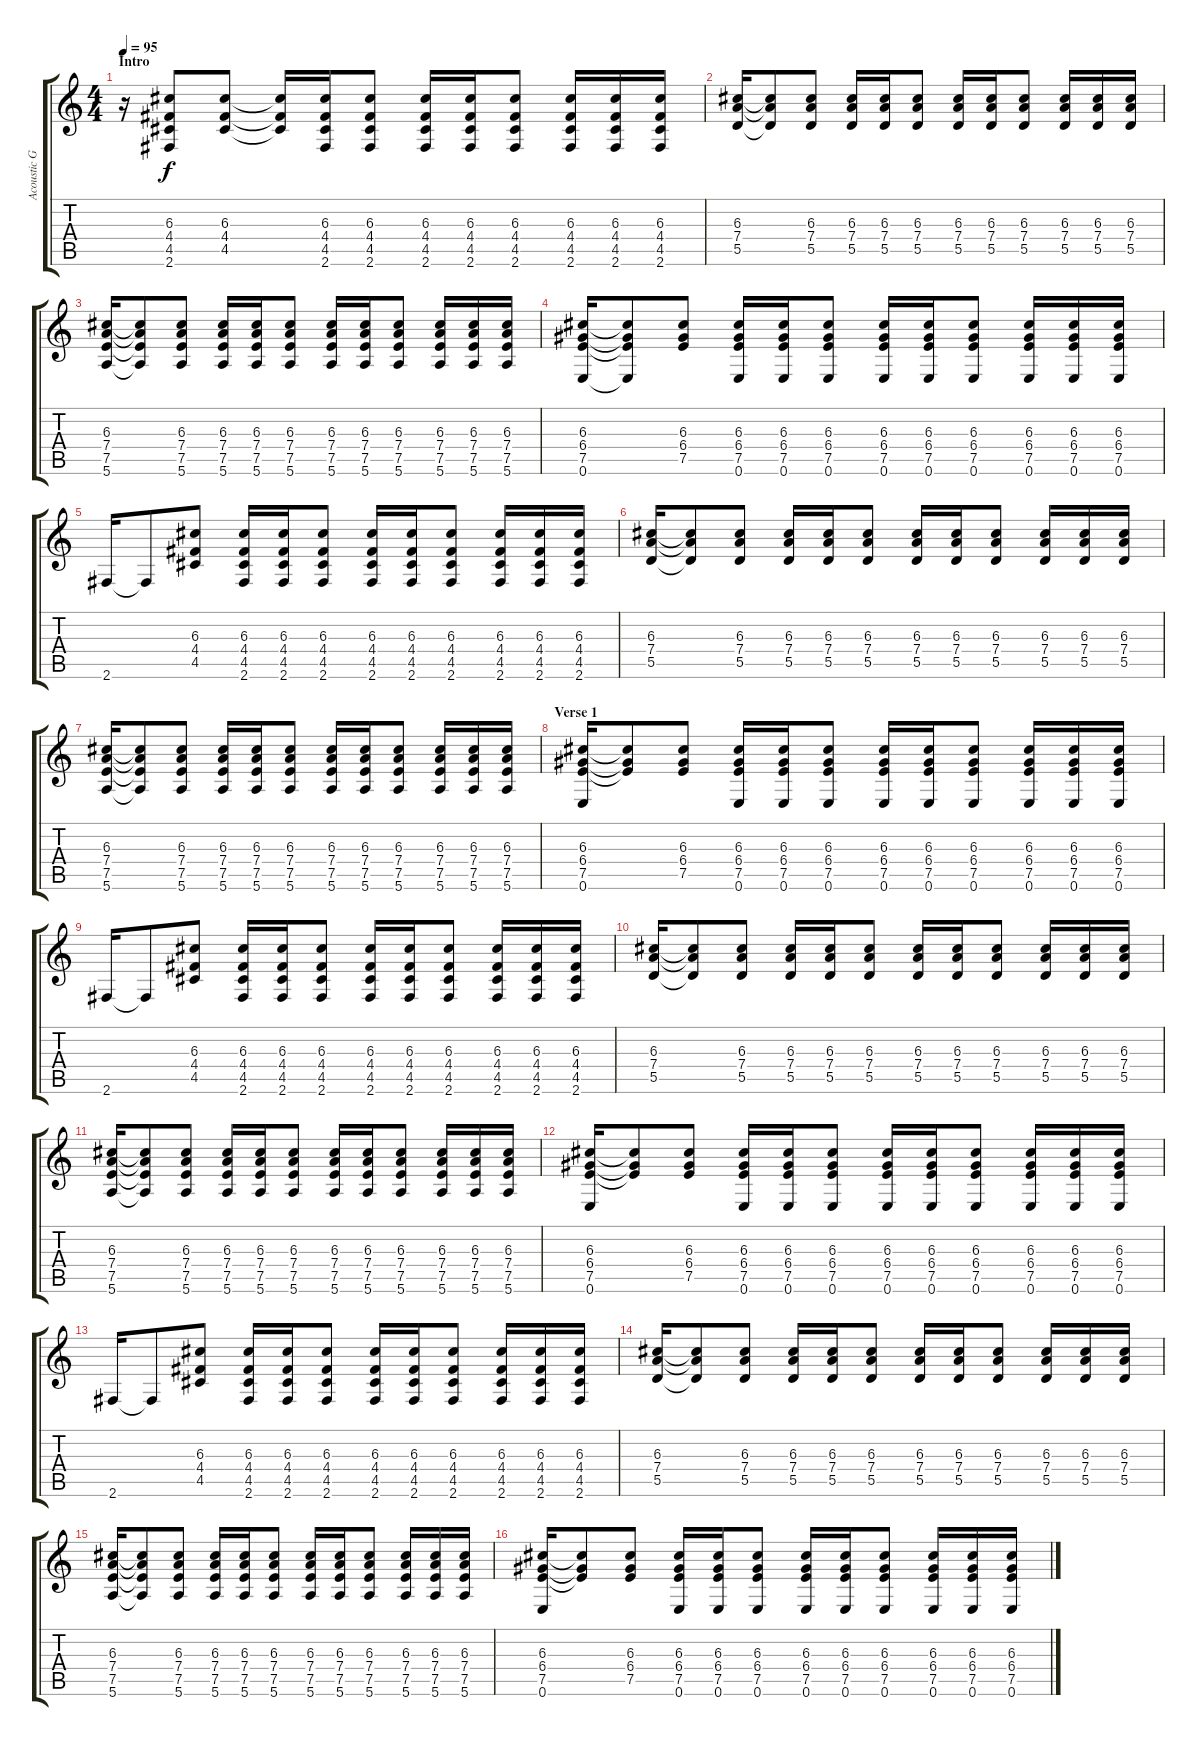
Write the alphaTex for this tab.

\track ("Acoustic Guitar" "Acoustic G") {instrument acousticguitarsteel}
\staff {score tabs}
\tuning (E4 B3 G3 D3 A2 E2) {hide}
\ts (4 4)
\section ("" "Intro")
\tempo 95
\clef g2
\ks c
r.16{dy f instrument acousticguitarsteel} (6.3 4.4 4.5 2.6).8 (6.3 4.4 4.5).8 (6.3{t} 4.4{t} 4.5{t}).16 (6.3 4.4 4.5 2.6).16 (6.3 4.4 4.5 2.6).8 (6.3 4.4 4.5 2.6).16 (6.3 4.4 4.5 2.6).16 (6.3 4.4 4.5 2.6).8 (6.3 4.4 4.5 2.6).16 (6.3 4.4 4.5 2.6).16 (6.3 4.4 4.5 2.6).16 |
(6.3 7.4 5.5).16 (6.3{t} 7.4{t} 5.5{t}).8 (6.3 7.4 5.5).8 (6.3 7.4 5.5).16 (6.3 7.4 5.5).16 (6.3 7.4 5.5).8 (6.3 7.4 5.5).16 (6.3 7.4 5.5).16 (6.3 7.4 5.5).8 (6.3 7.4 5.5).16 (6.3 7.4 5.5).16 (6.3 7.4 5.5).16 |
(6.3 7.4 7.5 5.6).16 (6.3{t} 7.4{t} 7.5{t} 5.6{t}).8 (6.3 7.4 7.5 5.6).8 (6.3 7.4 7.5 5.6).16 (6.3 7.4 7.5 5.6).16 (6.3 7.4 7.5 5.6).8 (6.3 7.4 7.5 5.6).16 (6.3 7.4 7.5 5.6).16 (6.3 7.4 7.5 5.6).8 (6.3 7.4 7.5 5.6).16 (6.3 7.4 7.5 5.6).16 (6.3 7.4 7.5 5.6).16 |
(6.3 6.4 7.5 0.6).16 (6.3{t} 6.4{t} 7.5{t} 0.6{t}).8 (6.3 6.4 7.5).8 (6.3 6.4 7.5 0.6).16 (6.3 6.4 7.5 0.6).16 (6.3 6.4 7.5 0.6).8 (6.3 6.4 7.5 0.6).16 (6.3 6.4 7.5 0.6).16 (6.3 6.4 7.5 0.6).8 (6.3 6.4 7.5 0.6).16 (6.3 6.4 7.5 0.6).16 (6.3 6.4 7.5 0.6).16 |
2.6.16 2.6{t}.8 (6.3 4.4 4.5).8 (6.3 4.4 4.5 2.6).16 (6.3 4.4 4.5 2.6).16 (6.3 4.4 4.5 2.6).8 (6.3 4.4 4.5 2.6).16 (6.3 4.4 4.5 2.6).16 (6.3 4.4 4.5 2.6).8 (6.3 4.4 4.5 2.6).16 (6.3 4.4 4.5 2.6).16 (6.3 4.4 4.5 2.6).16 |
(6.3 7.4 5.5).16 (6.3{t} 7.4{t} 5.5{t}).8 (6.3 7.4 5.5).8 (6.3 7.4 5.5).16 (6.3 7.4 5.5).16 (6.3 7.4 5.5).8 (6.3 7.4 5.5).16 (6.3 7.4 5.5).16 (6.3 7.4 5.5).8 (6.3 7.4 5.5).16 (6.3 7.4 5.5).16 (6.3 7.4 5.5).16 |
(6.3 7.4 7.5 5.6).16 (6.3{t} 7.4{t} 7.5{t} 5.6{t}).8 (6.3 7.4 7.5 5.6).8 (6.3 7.4 7.5 5.6).16 (6.3 7.4 7.5 5.6).16 (6.3 7.4 7.5 5.6).8 (6.3 7.4 7.5 5.6).16 (6.3 7.4 7.5 5.6).16 (6.3 7.4 7.5 5.6).8 (6.3 7.4 7.5 5.6).16 (6.3 7.4 7.5 5.6).16 (6.3 7.4 7.5 5.6).16 |
\section ("" "Verse 1")
(6.3 6.4 7.5 0.6).16 (6.3{t} 6.4{t} 7.5{t}).8 (6.3 6.4 7.5).8 (6.3 6.4 7.5 0.6).16 (6.3 6.4 7.5 0.6).16 (6.3 6.4 7.5 0.6).8 (6.3 6.4 7.5 0.6).16 (6.3 6.4 7.5 0.6).16 (6.3 6.4 7.5 0.6).8 (6.3 6.4 7.5 0.6).16 (6.3 6.4 7.5 0.6).16 (6.3 6.4 7.5 0.6).16 |
2.6.16 2.6{t}.8 (6.3 4.4 4.5).8 (6.3 4.4 4.5 2.6).16 (6.3 4.4 4.5 2.6).16 (6.3 4.4 4.5 2.6).8 (6.3 4.4 4.5 2.6).16 (6.3 4.4 4.5 2.6).16 (6.3 4.4 4.5 2.6).8 (6.3 4.4 4.5 2.6).16 (6.3 4.4 4.5 2.6).16 (6.3 4.4 4.5 2.6).16 |
(6.3 7.4 5.5).16 (6.3{t} 7.4{t} 5.5{t}).8 (6.3 7.4 5.5).8 (6.3 7.4 5.5).16 (6.3 7.4 5.5).16 (6.3 7.4 5.5).8 (6.3 7.4 5.5).16 (6.3 7.4 5.5).16 (6.3 7.4 5.5).8 (6.3 7.4 5.5).16 (6.3 7.4 5.5).16 (6.3 7.4 5.5).16 |
(6.3 7.4 7.5 5.6).16 (6.3{t} 7.4{t} 7.5{t} 5.6{t}).8 (6.3 7.4 7.5 5.6).8 (6.3 7.4 7.5 5.6).16 (6.3 7.4 7.5 5.6).16 (6.3 7.4 7.5 5.6).8 (6.3 7.4 7.5 5.6).16 (6.3 7.4 7.5 5.6).16 (6.3 7.4 7.5 5.6).8 (6.3 7.4 7.5 5.6).16 (6.3 7.4 7.5 5.6).16 (6.3 7.4 7.5 5.6).16 |
(6.3 6.4 7.5 0.6).16 (6.3{t} 6.4{t} 7.5{t}).8 (6.3 6.4 7.5).8 (6.3 6.4 7.5 0.6).16 (6.3 6.4 7.5 0.6).16 (6.3 6.4 7.5 0.6).8 (6.3 6.4 7.5 0.6).16 (6.3 6.4 7.5 0.6).16 (6.3 6.4 7.5 0.6).8 (6.3 6.4 7.5 0.6).16 (6.3 6.4 7.5 0.6).16 (6.3 6.4 7.5 0.6).16 |
2.6.16 2.6{t}.8 (6.3 4.4 4.5).8 (6.3 4.4 4.5 2.6).16 (6.3 4.4 4.5 2.6).16 (6.3 4.4 4.5 2.6).8 (6.3 4.4 4.5 2.6).16 (6.3 4.4 4.5 2.6).16 (6.3 4.4 4.5 2.6).8 (6.3 4.4 4.5 2.6).16 (6.3 4.4 4.5 2.6).16 (6.3 4.4 4.5 2.6).16 |
(6.3 7.4 5.5).16 (6.3{t} 7.4{t} 5.5{t}).8 (6.3 7.4 5.5).8 (6.3 7.4 5.5).16 (6.3 7.4 5.5).16 (6.3 7.4 5.5).8 (6.3 7.4 5.5).16 (6.3 7.4 5.5).16 (6.3 7.4 5.5).8 (6.3 7.4 5.5).16 (6.3 7.4 5.5).16 (6.3 7.4 5.5).16 |
(6.3 7.4 7.5 5.6).16 (6.3{t} 7.4{t} 7.5{t} 5.6{t}).8 (6.3 7.4 7.5 5.6).8 (6.3 7.4 7.5 5.6).16 (6.3 7.4 7.5 5.6).16 (6.3 7.4 7.5 5.6).8 (6.3 7.4 7.5 5.6).16 (6.3 7.4 7.5 5.6).16 (6.3 7.4 7.5 5.6).8 (6.3 7.4 7.5 5.6).16 (6.3 7.4 7.5 5.6).16 (6.3 7.4 7.5 5.6).16 |
(6.3 6.4 7.5 0.6).16 (6.3{t} 6.4{t} 7.5{t}).8 (6.3 6.4 7.5).8 (6.3 6.4 7.5 0.6).16 (6.3 6.4 7.5 0.6).16 (6.3 6.4 7.5 0.6).8 (6.3 6.4 7.5 0.6).16 (6.3 6.4 7.5 0.6).16 (6.3 6.4 7.5 0.6).8 (6.3 6.4 7.5 0.6).16 (6.3 6.4 7.5 0.6).16 (6.3 6.4 7.5 0.6).16
